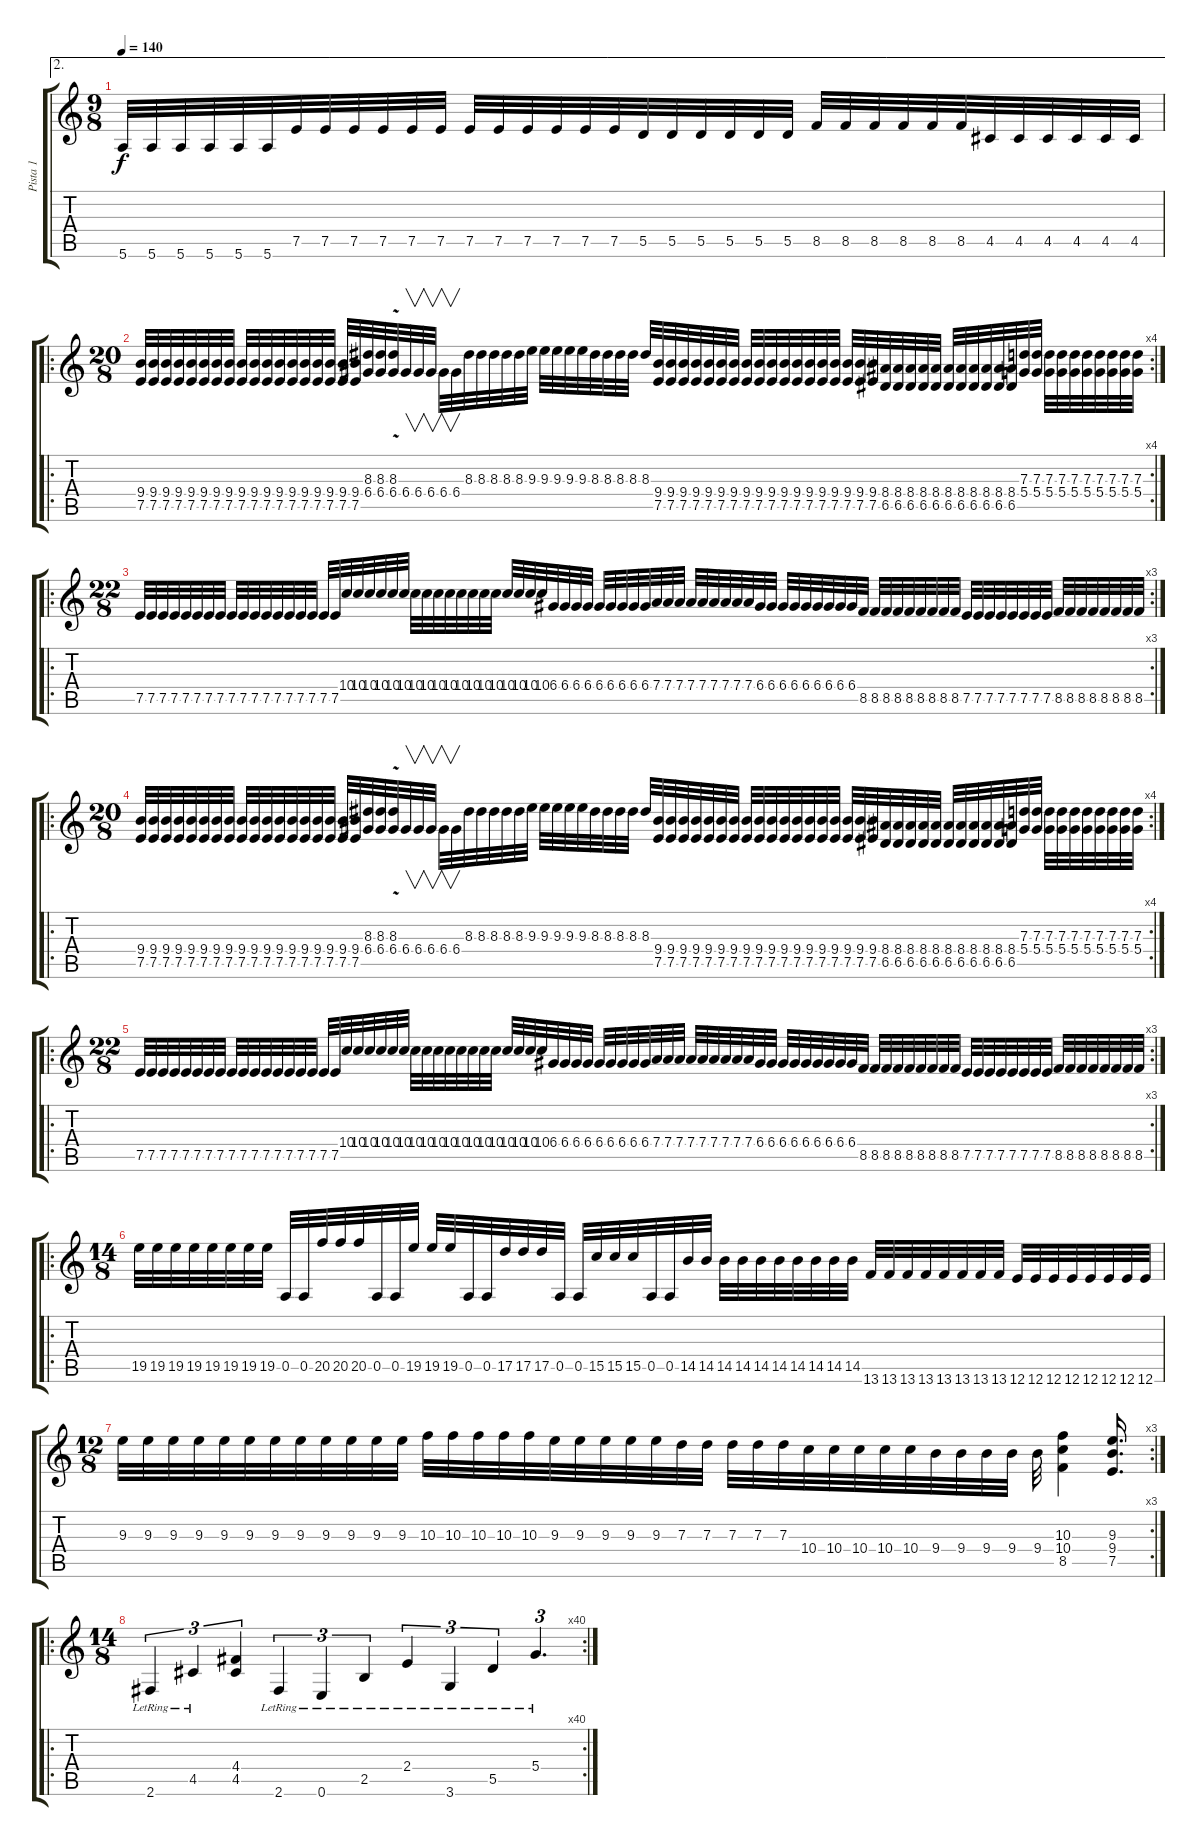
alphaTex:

\track ("Pista 1" "Pista 1") {instrument distortionguitar}
\staff {score tabs}
\tuning (E4 B3 G3 D3 A2 E2) {hide}
\ae 2
\ts (9 8)
\tempo 140
\clef g2
\ks c
5.6.32{dy f} 5.6.32 5.6.32 5.6.32 5.6.32 5.6.32 7.5.32 7.5.32 7.5.32 7.5.32 7.5.32 7.5.32 7.5.32 7.5.32 7.5.32 7.5.32 7.5.32 7.5.32 5.5.32 5.5.32 5.5.32 5.5.32 5.5.32 5.5.32 8.5.32 8.5.32 8.5.32 8.5.32 8.5.32 8.5.32 4.5.32 4.5.32 4.5.32 4.5.32 4.5.32 4.5.32 |
\ro
\rc 4
\ts (20 8)
(9.4 7.5).32 (9.4 7.5).32 (9.4 7.5).32 (9.4 7.5).32 (9.4 7.5).32 (9.4 7.5).32 (9.4 7.5).32 (9.4 7.5).32 (9.4 7.5).32 (9.4 7.5).32 (9.4 7.5).32 (9.4 7.5).32 (9.4 7.5).32 (9.4 7.5).32 (9.4 7.5).32 (9.4 7.5).32 (9.4 7.5).32 (9.4 7.5).32 (8.3 6.4).32 (8.3 6.4).32 (8.3{v} 6.4).32 6.4.32{v} 6.4.32{v} 6.4.32{v} 6.4.32{v} 6.4.32{v} 8.3.32 8.3.32 8.3.32 8.3.32 8.3.32 9.3.32 9.3.32 9.3.32 9.3.32 9.3.32 8.3.32 8.3.32 8.3.32 8.3.32 8.3.32 (9.4 7.5).32 (9.4 7.5).32 (9.4 7.5).32 (9.4 7.5).32 (9.4 7.5).32 (9.4 7.5).32 (9.4 7.5).32 (9.4 7.5).32 (9.4 7.5).32 (9.4 7.5).32 (9.4 7.5).32 (9.4 7.5).32 (9.4 7.5).32 (9.4 7.5).32 (9.4 7.5).32 (9.4 7.5).32 (9.4 7.5).32 (9.4 7.5).32 (8.4 6.5).32 (8.4 6.5).32 (8.4 6.5).32 (8.4 6.5).32 (8.4 6.5).32 (8.4 6.5).32 (8.4 6.5).32 (8.4 6.5).32 (8.4 6.5).32 (8.4 6.5).32 (8.4 6.5).32 (7.3 5.4).32 (7.3 5.4).32 (7.3 5.4).32 (7.3 5.4).32 (7.3 5.4).32 (7.3 5.4).32 (7.3 5.4).32 (7.3 5.4).32 (7.3 5.4).32 (7.3 5.4).32 |
\ro
\rc 3
\ts (22 8)
7.5.32 7.5.32 7.5.32 7.5.32 7.5.32 7.5.32 7.5.32 7.5.32 7.5.32 7.5.32 7.5.32 7.5.32 7.5.32 7.5.32 7.5.32 7.5.32 7.5.32 7.5.32 10.4.32 10.4.32 10.4.32 10.4.32 10.4.32 10.4.32 10.4.32 10.4.32 10.4.32 10.4.32 10.4.32 10.4.32 10.4.32 10.4.32 10.4.32 10.4.32 10.4.32 10.4.32 6.4.32 6.4.32 6.4.32 6.4.32 6.4.32 6.4.32 6.4.32 6.4.32 6.4.32 7.4.32 7.4.32 7.4.32 7.4.32 7.4.32 7.4.32 7.4.32 7.4.32 7.4.32 6.4.32 6.4.32 6.4.32 6.4.32 6.4.32 6.4.32 6.4.32 6.4.32 6.4.32 8.5.32 8.5.32 8.5.32 8.5.32 8.5.32 8.5.32 8.5.32 8.5.32 8.5.32 7.5.32 7.5.32 7.5.32 7.5.32 7.5.32 7.5.32 7.5.32 7.5.32 8.5.32 8.5.32 8.5.32 8.5.32 8.5.32 8.5.32 8.5.32 8.5.32 |
\ro
\rc 4
\ts (20 8)
(9.4 7.5).32 (9.4 7.5).32 (9.4 7.5).32 (9.4 7.5).32 (9.4 7.5).32 (9.4 7.5).32 (9.4 7.5).32 (9.4 7.5).32 (9.4 7.5).32 (9.4 7.5).32 (9.4 7.5).32 (9.4 7.5).32 (9.4 7.5).32 (9.4 7.5).32 (9.4 7.5).32 (9.4 7.5).32 (9.4 7.5).32 (9.4 7.5).32 (8.3 6.4).32 (8.3 6.4).32 (8.3{v} 6.4).32 6.4.32{v} 6.4.32{v} 6.4.32{v} 6.4.32{v} 6.4.32{v} 8.3.32 8.3.32 8.3.32 8.3.32 8.3.32 9.3.32 9.3.32 9.3.32 9.3.32 9.3.32 8.3.32 8.3.32 8.3.32 8.3.32 8.3.32 (9.4 7.5).32 (9.4 7.5).32 (9.4 7.5).32 (9.4 7.5).32 (9.4 7.5).32 (9.4 7.5).32 (9.4 7.5).32 (9.4 7.5).32 (9.4 7.5).32 (9.4 7.5).32 (9.4 7.5).32 (9.4 7.5).32 (9.4 7.5).32 (9.4 7.5).32 (9.4 7.5).32 (9.4 7.5).32 (9.4 7.5).32 (9.4 7.5).32 (8.4 6.5).32 (8.4 6.5).32 (8.4 6.5).32 (8.4 6.5).32 (8.4 6.5).32 (8.4 6.5).32 (8.4 6.5).32 (8.4 6.5).32 (8.4 6.5).32 (8.4 6.5).32 (8.4 6.5).32 (7.3 5.4).32 (7.3 5.4).32 (7.3 5.4).32 (7.3 5.4).32 (7.3 5.4).32 (7.3 5.4).32 (7.3 5.4).32 (7.3 5.4).32 (7.3 5.4).32 (7.3 5.4).32 |
\ro
\rc 3
\ts (22 8)
7.5.32 7.5.32 7.5.32 7.5.32 7.5.32 7.5.32 7.5.32 7.5.32 7.5.32 7.5.32 7.5.32 7.5.32 7.5.32 7.5.32 7.5.32 7.5.32 7.5.32 7.5.32 10.4.32 10.4.32 10.4.32 10.4.32 10.4.32 10.4.32 10.4.32 10.4.32 10.4.32 10.4.32 10.4.32 10.4.32 10.4.32 10.4.32 10.4.32 10.4.32 10.4.32 10.4.32 6.4.32 6.4.32 6.4.32 6.4.32 6.4.32 6.4.32 6.4.32 6.4.32 6.4.32 7.4.32 7.4.32 7.4.32 7.4.32 7.4.32 7.4.32 7.4.32 7.4.32 7.4.32 6.4.32 6.4.32 6.4.32 6.4.32 6.4.32 6.4.32 6.4.32 6.4.32 6.4.32 8.5.32 8.5.32 8.5.32 8.5.32 8.5.32 8.5.32 8.5.32 8.5.32 8.5.32 7.5.32 7.5.32 7.5.32 7.5.32 7.5.32 7.5.32 7.5.32 7.5.32 8.5.32 8.5.32 8.5.32 8.5.32 8.5.32 8.5.32 8.5.32 8.5.32 |
\ro
\ts (14 8)
19.5.32 19.5.32 19.5.32 19.5.32 19.5.32 19.5.32 19.5.32 19.5.32 0.5.32 0.5.32 20.5.32 20.5.32 20.5.32 0.5.32 0.5.32 19.5.32 19.5.32 19.5.32 0.5.32 0.5.32 17.5.32 17.5.32 17.5.32 0.5.32 0.5.32 15.5.32 15.5.32 15.5.32 0.5.32 0.5.32 14.5.32 14.5.32 14.5.32 14.5.32 14.5.32 14.5.32 14.5.32 14.5.32 14.5.32 14.5.32 13.6.32 13.6.32 13.6.32 13.6.32 13.6.32 13.6.32 13.6.32 13.6.32 12.6.32 12.6.32 12.6.32 12.6.32 12.6.32 12.6.32 12.6.32 12.6.32 |
\rc 3
\ts (12 8)
9.3.32 9.3.32 9.3.32 9.3.32 9.3.32 9.3.32 9.3.32 9.3.32 9.3.32 9.3.32 9.3.32 9.3.32 10.3.32 10.3.32 10.3.32 10.3.32 10.3.32 9.3.32 9.3.32 9.3.32 9.3.32 9.3.32 7.3.32 7.3.32 7.3.32 7.3.32 7.3.32 10.4.32 10.4.32 10.4.32 10.4.32 10.4.32 9.4.32 9.4.32 9.4.32 9.4.32 9.4.32 (10.3 10.4 8.5).4 (9.3 9.4 7.5).16{d} |
\ro
\rc 40
\ts (14 8)
2.6{lr}.4{tu (3 2)} 4.5{lr}.4{tu (3 2)} (4.4 4.5).4{tu (3 2)} 2.6{lr}.4{tu (3 2)} 0.6{lr}.4{tu (3 2)} 2.5{lr}.4{tu (3 2)} 2.4{lr}.4{tu (3 2)} 3.6{lr}.4{tu (3 2)} 5.5{lr}.4{tu (3 2)} 5.4{lr}.4{d tu (3 2)}
